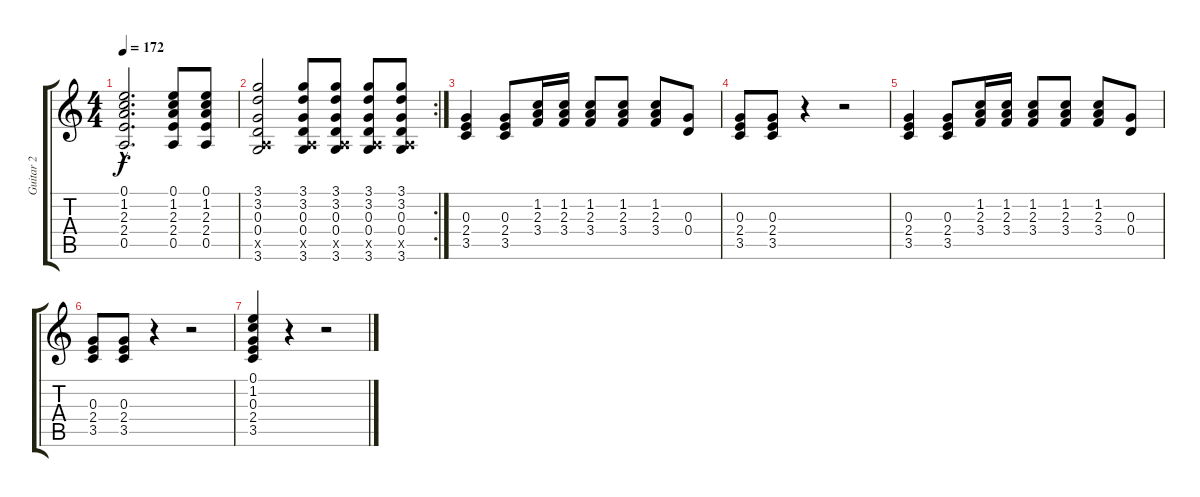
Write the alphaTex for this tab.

\track ("Guitar 2" "Guitar 2") {instrument overdrivenguitar}
\staff {score tabs}
\tuning (E4 B3 G3 D3 A2 E2) {hide}
\ts (4 4)
\tempo 172
\clef g2
\ks c
(0.1{hac} 1.2{hac} 2.3{hac} 2.4{hac} 0.5{hac}).2{d dy f} (0.1 1.2 2.3 2.4 0.5).8 (0.1 1.2 2.3 2.4 0.5).8 |
\rc 2
(3.1 3.2 0.3 0.4 0.5{x} 3.6).2 (3.1 3.2 0.3 0.4 0.5{x} 3.6).8 (3.1 3.2 0.3 0.4 0.5{x} 3.6).8 (3.1 3.2 0.3 0.4 0.5{x} 3.6).8 (3.1 3.2 0.3 0.4 0.5{x} 3.6).8 |
(0.3 2.4 3.5).4 (0.3 2.4 3.5).8 (1.2 2.3 3.4).16 (1.2 2.3 3.4).16 (1.2 2.3 3.4).8 (1.2 2.3 3.4).8 (1.2 2.3 3.4).8 (0.3 0.4).8 |
(0.3 2.4 3.5).8 (0.3 2.4 3.5).8 r.4 r.2 |
(0.3 2.4 3.5).4 (0.3 2.4 3.5).8 (1.2 2.3 3.4).16 (1.2 2.3 3.4).16 (1.2 2.3 3.4).8 (1.2 2.3 3.4).8 (1.2 2.3 3.4).8 (0.3 0.4).8 |
(0.3 2.4 3.5).8 (0.3 2.4 3.5).8 r.4 r.2 |
(0.1 1.2 0.3 2.4 3.5).4 r.4 r.2
